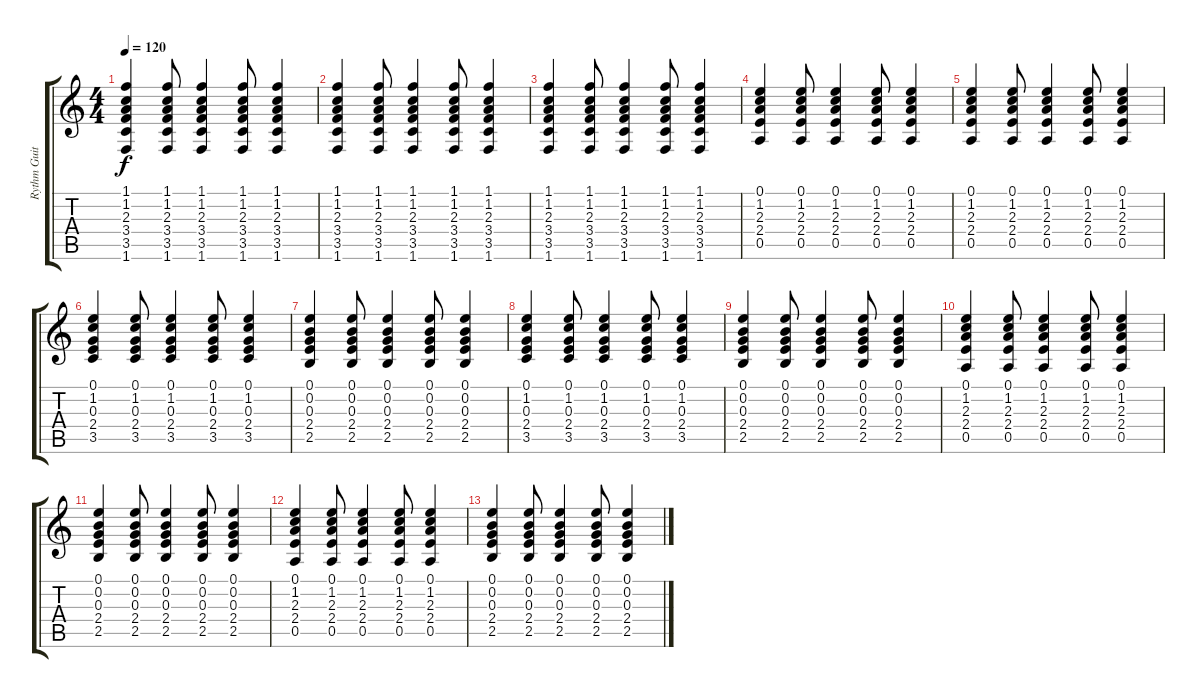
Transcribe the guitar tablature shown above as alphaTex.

\track ("Rythm Guitar" "Rythm Guit") {instrument overdrivenguitar}
\staff {score tabs}
\tuning (E4 B3 G3 D3 A2 E2) {hide}
\ts (4 4)
\tempo 120
\clef g2
\ks c
(1.1 1.2 2.3 3.4 3.5 1.6).4{dy f} (1.1 1.2 2.3 3.4 3.5 1.6).8 (1.1 1.2 2.3 3.4 3.5 1.6).4 (1.1 1.2 2.3 3.4 3.5 1.6).8 (1.1 1.2 2.3 3.4 3.5 1.6).4 |
(1.1 1.2 2.3 3.4 3.5 1.6).4 (1.1 1.2 2.3 3.4 3.5 1.6).8 (1.1 1.2 2.3 3.4 3.5 1.6).4 (1.1 1.2 2.3 3.4 3.5 1.6).8 (1.1 1.2 2.3 3.4 3.5 1.6).4 |
(1.1 1.2 2.3 3.4 3.5 1.6).4 (1.1 1.2 2.3 3.4 3.5 1.6).8 (1.1 1.2 2.3 3.4 3.5 1.6).4 (1.1 1.2 2.3 3.4 3.5 1.6).8 (1.1 1.2 2.3 3.4 3.5 1.6).4 |
(0.1 1.2 2.3 2.4 0.5).4 (0.1 1.2 2.3 2.4 0.5).8 (0.1 1.2 2.3 2.4 0.5).4 (0.1 1.2 2.3 2.4 0.5).8 (0.1 1.2 2.3 2.4 0.5).4 |
(0.1 1.2 2.3 2.4 0.5).4 (0.1 1.2 2.3 2.4 0.5).8 (0.1 1.2 2.3 2.4 0.5).4 (0.1 1.2 2.3 2.4 0.5).8 (0.1 1.2 2.3 2.4 0.5).4 |
(0.1 1.2 0.3 2.4 3.5).4{volume 10} (0.1 1.2 0.3 2.4 3.5).8 (0.1 1.2 0.3 2.4 3.5).4 (0.1 1.2 0.3 2.4 3.5).8 (0.1 1.2 0.3 2.4 3.5).4 |
(0.1 0.2 0.3 2.4 2.5).4 (0.1 0.2 0.3 2.4 2.5).8 (0.1 0.2 0.3 2.4 2.5).4 (0.1 0.2 0.3 2.4 2.5).8 (0.1 0.2 0.3 2.4 2.5).4 |
(0.1 1.2 0.3 2.4 3.5).4 (0.1 1.2 0.3 2.4 3.5).8 (0.1 1.2 0.3 2.4 3.5).4 (0.1 1.2 0.3 2.4 3.5).8 (0.1 1.2 0.3 2.4 3.5).4 |
(0.1 0.2 0.3 2.4 2.5).4 (0.1 0.2 0.3 2.4 2.5).8 (0.1 0.2 0.3 2.4 2.5).4 (0.1 0.2 0.3 2.4 2.5).8 (0.1 0.2 0.3 2.4 2.5).4 |
(0.1 1.2 2.3 2.4 0.5).4 (0.1 1.2 2.3 2.4 0.5).8 (0.1 1.2 2.3 2.4 0.5).4 (0.1 1.2 2.3 2.4 0.5).8 (0.1 1.2 2.3 2.4 0.5).4 |
(0.1 0.2 0.3 2.4 2.5).4 (0.1 0.2 0.3 2.4 2.5).8 (0.1 0.2 0.3 2.4 2.5).4 (0.1 0.2 0.3 2.4 2.5).8 (0.1 0.2 0.3 2.4 2.5).4 |
(0.1 1.2 2.3 2.4 0.5).4 (0.1 1.2 2.3 2.4 0.5).8 (0.1 1.2 2.3 2.4 0.5).4 (0.1 1.2 2.3 2.4 0.5).8 (0.1 1.2 2.3 2.4 0.5).4 |
(0.1 0.2 0.3 2.4 2.5).4 (0.1 0.2 0.3 2.4 2.5).8 (0.1 0.2 0.3 2.4 2.5).4 (0.1 0.2 0.3 2.4 2.5).8 (0.1 0.2 0.3 2.4 2.5).4
